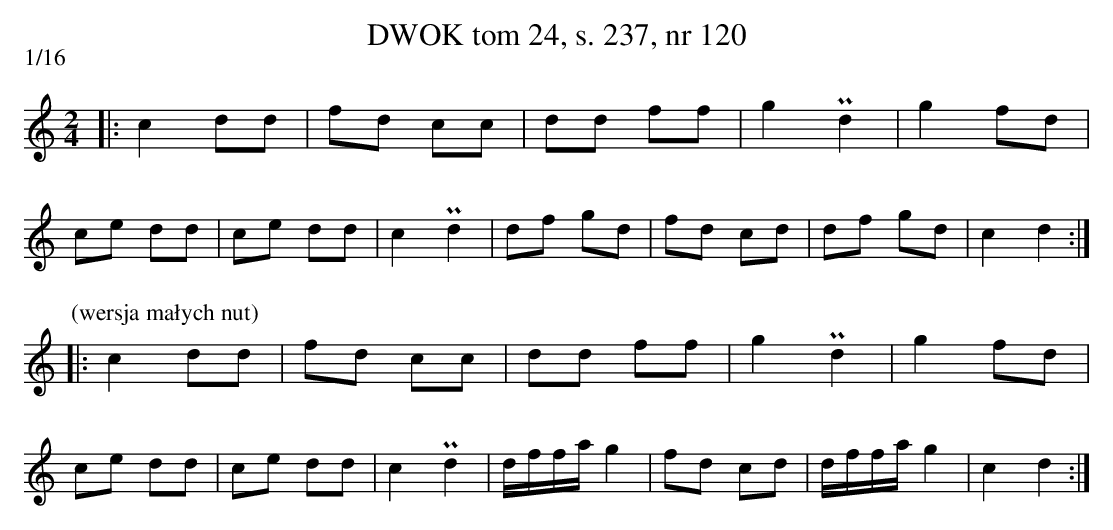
X:1
T: DWOK tom 24, s. 237, nr 120
P: 1/16
M: 2/4
K: C
|:c4 d2d2 | f2d2 c2c2 | d2d2 f2f2 | g4 Pd4 | g4 f2d2 |
c2e2 d2d2 | c2e2 d2d2 | c4 Pd4 | d2f2 g2d2 | f2d2 c2d2 | d2f2 g2d2 | c4 d4 :|
P:(wersja małych nut)
|:c4 d2d2 | f2d2 c2c2 | d2d2 f2f2 | g4 Pd4 | g4 f2d2 |
c2e2 d2d2 | c2e2 d2d2 | c4 Pd4 | dffa g4 | f2d2 c2d2 | dffa g4 | c4 d4 :|
